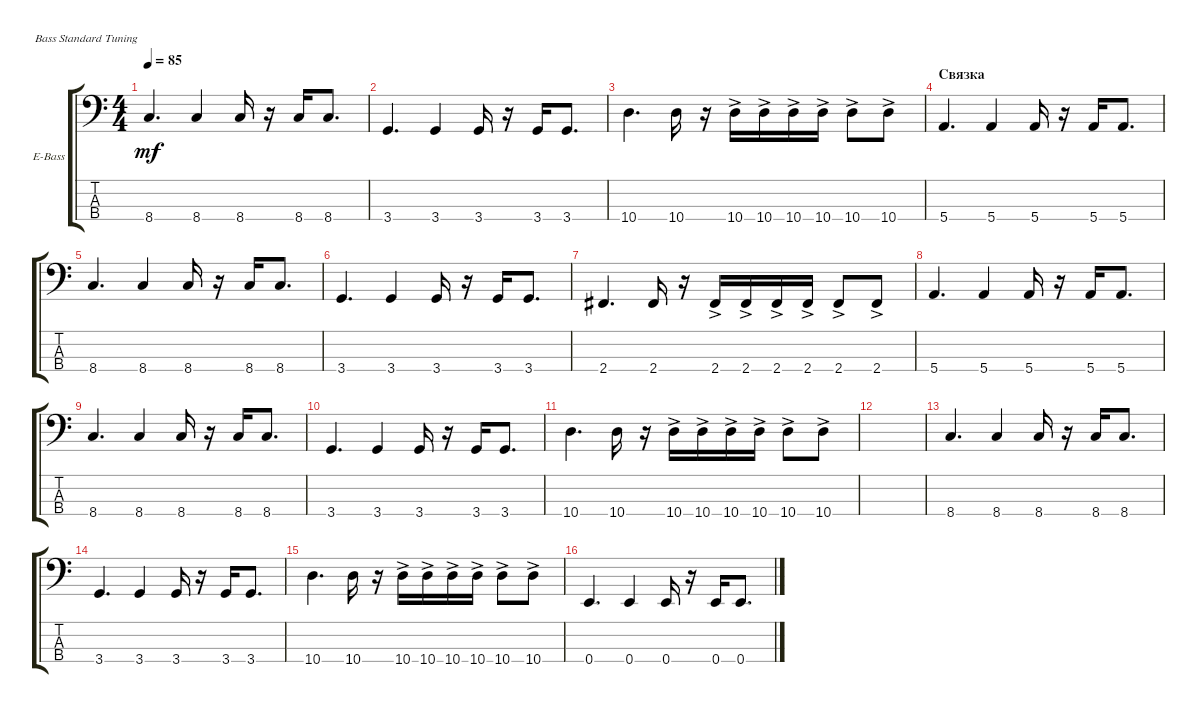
\defaultSystemsLayout 4
\bracketExtendMode groupsimilarinstruments
\firstSystemTrackNameOrientation horizontal
\otherSystemsTrackNameOrientation horizontal
\track ("Electric Bass" "E-Bass") {instrument electricbassfinger}
\staff {score tabs}
\tuning (G2 D2 A1 E1)
\ts (4 4)
\tempo 85
\clef f4
\ks c
8.4.4{d dy mf} 8.4.4 8.4.16 r.16 8.4.16 8.4.8{d} |
3.4.4{d} 3.4.4 3.4.16 r.16 3.4.16 3.4.8{d} |
10.4.4{d} 10.4.16 r.16 10.4{ac}.16 10.4{ac}.16 10.4{ac}.16 10.4{ac}.16 10.4{ac}.8 10.4{ac}.8 |
\section ("" "Связка")
5.4.4{d} 5.4.4 5.4.16 r.16 5.4.16 5.4.8{d} |
8.4.4{d} 8.4.4 8.4.16 r.16 8.4.16 8.4.8{d} |
3.4.4{d} 3.4.4 3.4.16 r.16 3.4.16 3.4.8{d} |
2.4.4{d} 2.4.16 r.16 2.4{ac}.16 2.4{ac}.16 2.4{ac}.16 2.4{ac}.16 2.4{ac}.8 2.4{ac}.8 |
5.4.4{d} 5.4.4 5.4.16 r.16 5.4.16 5.4.8{d} |
8.4.4{d} 8.4.4 8.4.16 r.16 8.4.16 8.4.8{d} |
3.4.4{d} 3.4.4 3.4.16 r.16 3.4.16 3.4.8{d} |
10.4.4{d} 10.4.16 r.16 10.4{ac}.16 10.4{ac}.16 10.4{ac}.16 10.4{ac}.16 10.4{ac}.8 10.4{ac}.8 |
|
8.4.4{d} 8.4.4 8.4.16 r.16 8.4.16 8.4.8{d} |
3.4.4{d} 3.4.4 3.4.16 r.16 3.4.16 3.4.8{d} |
10.4.4{d} 10.4.16 r.16 10.4{ac}.16 10.4{ac}.16 10.4{ac}.16 10.4{ac}.16 10.4{ac}.8 10.4{ac}.8 |
0.4.4{d} 0.4.4 0.4.16 r.16 0.4.16 0.4.8{d}
